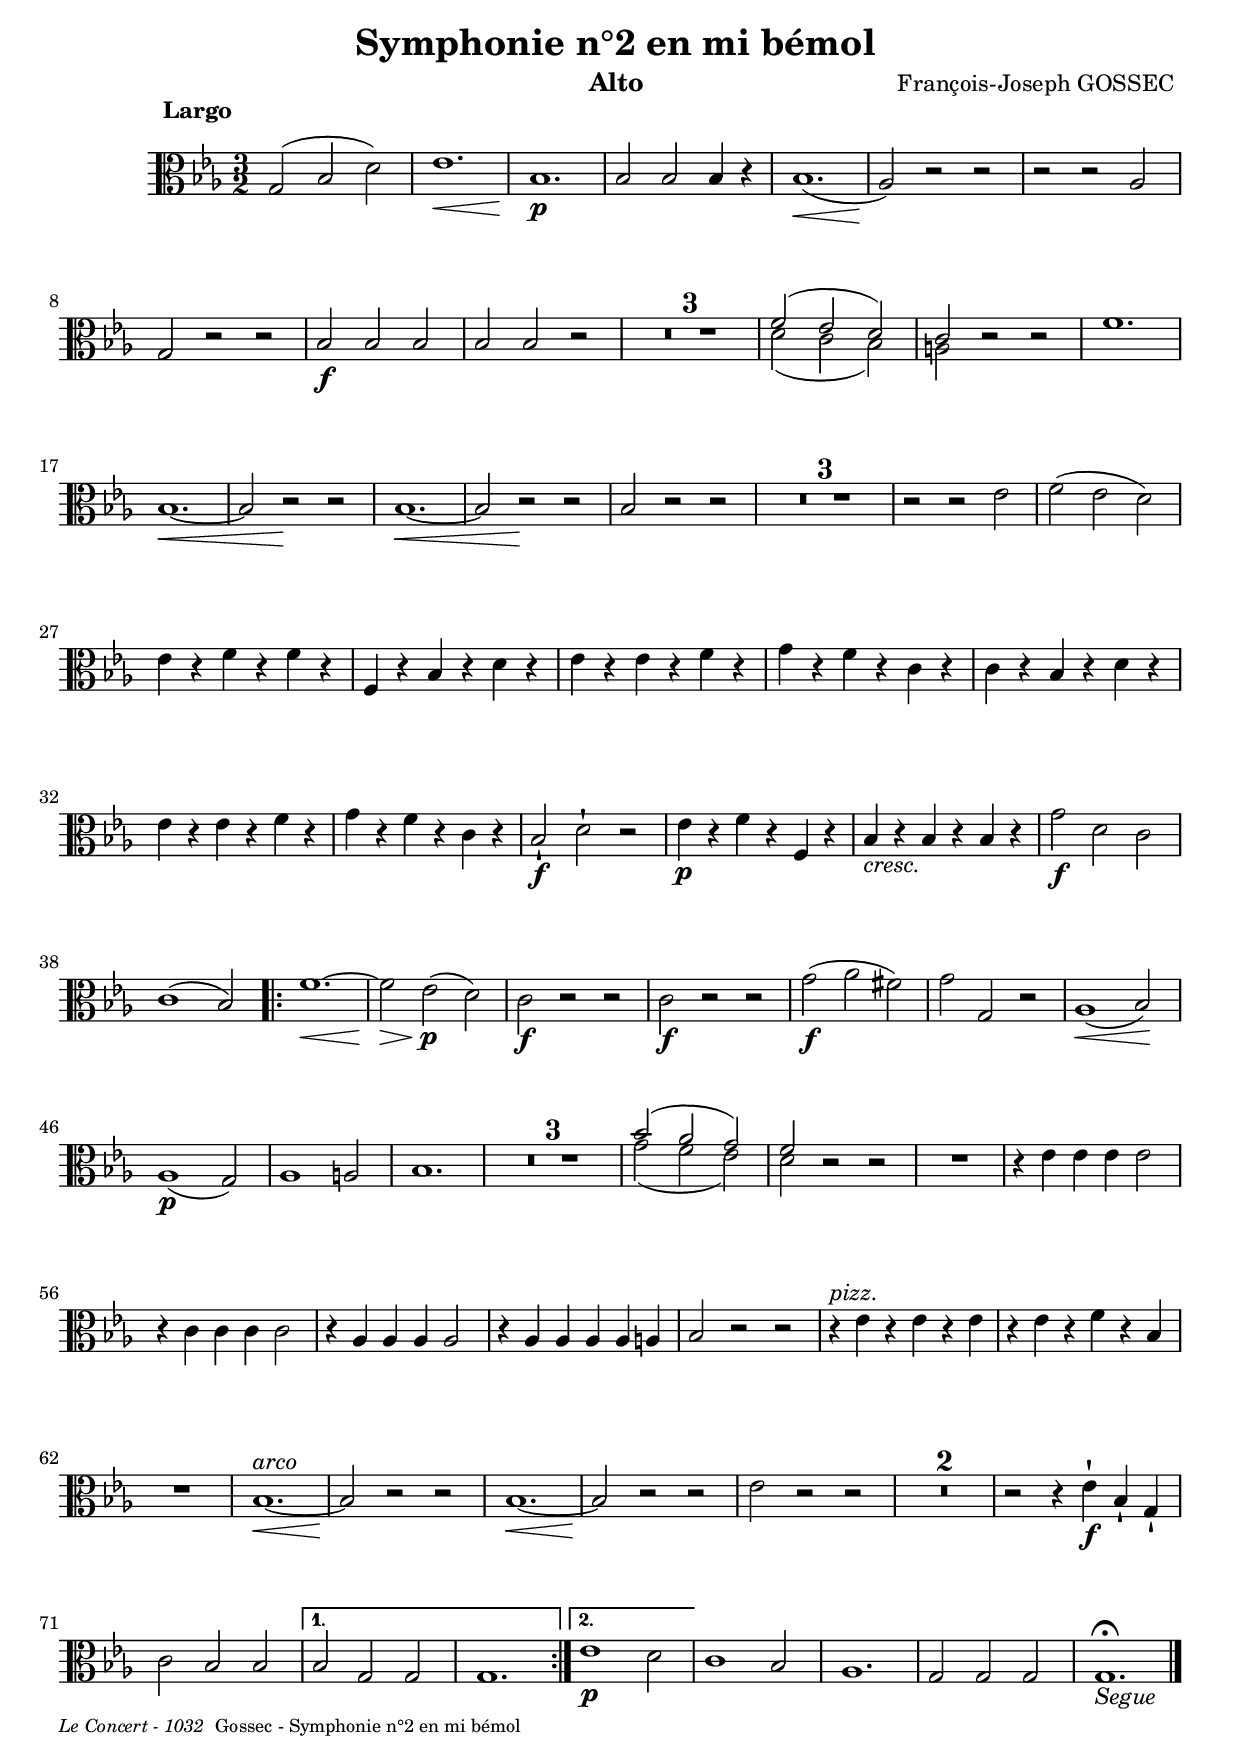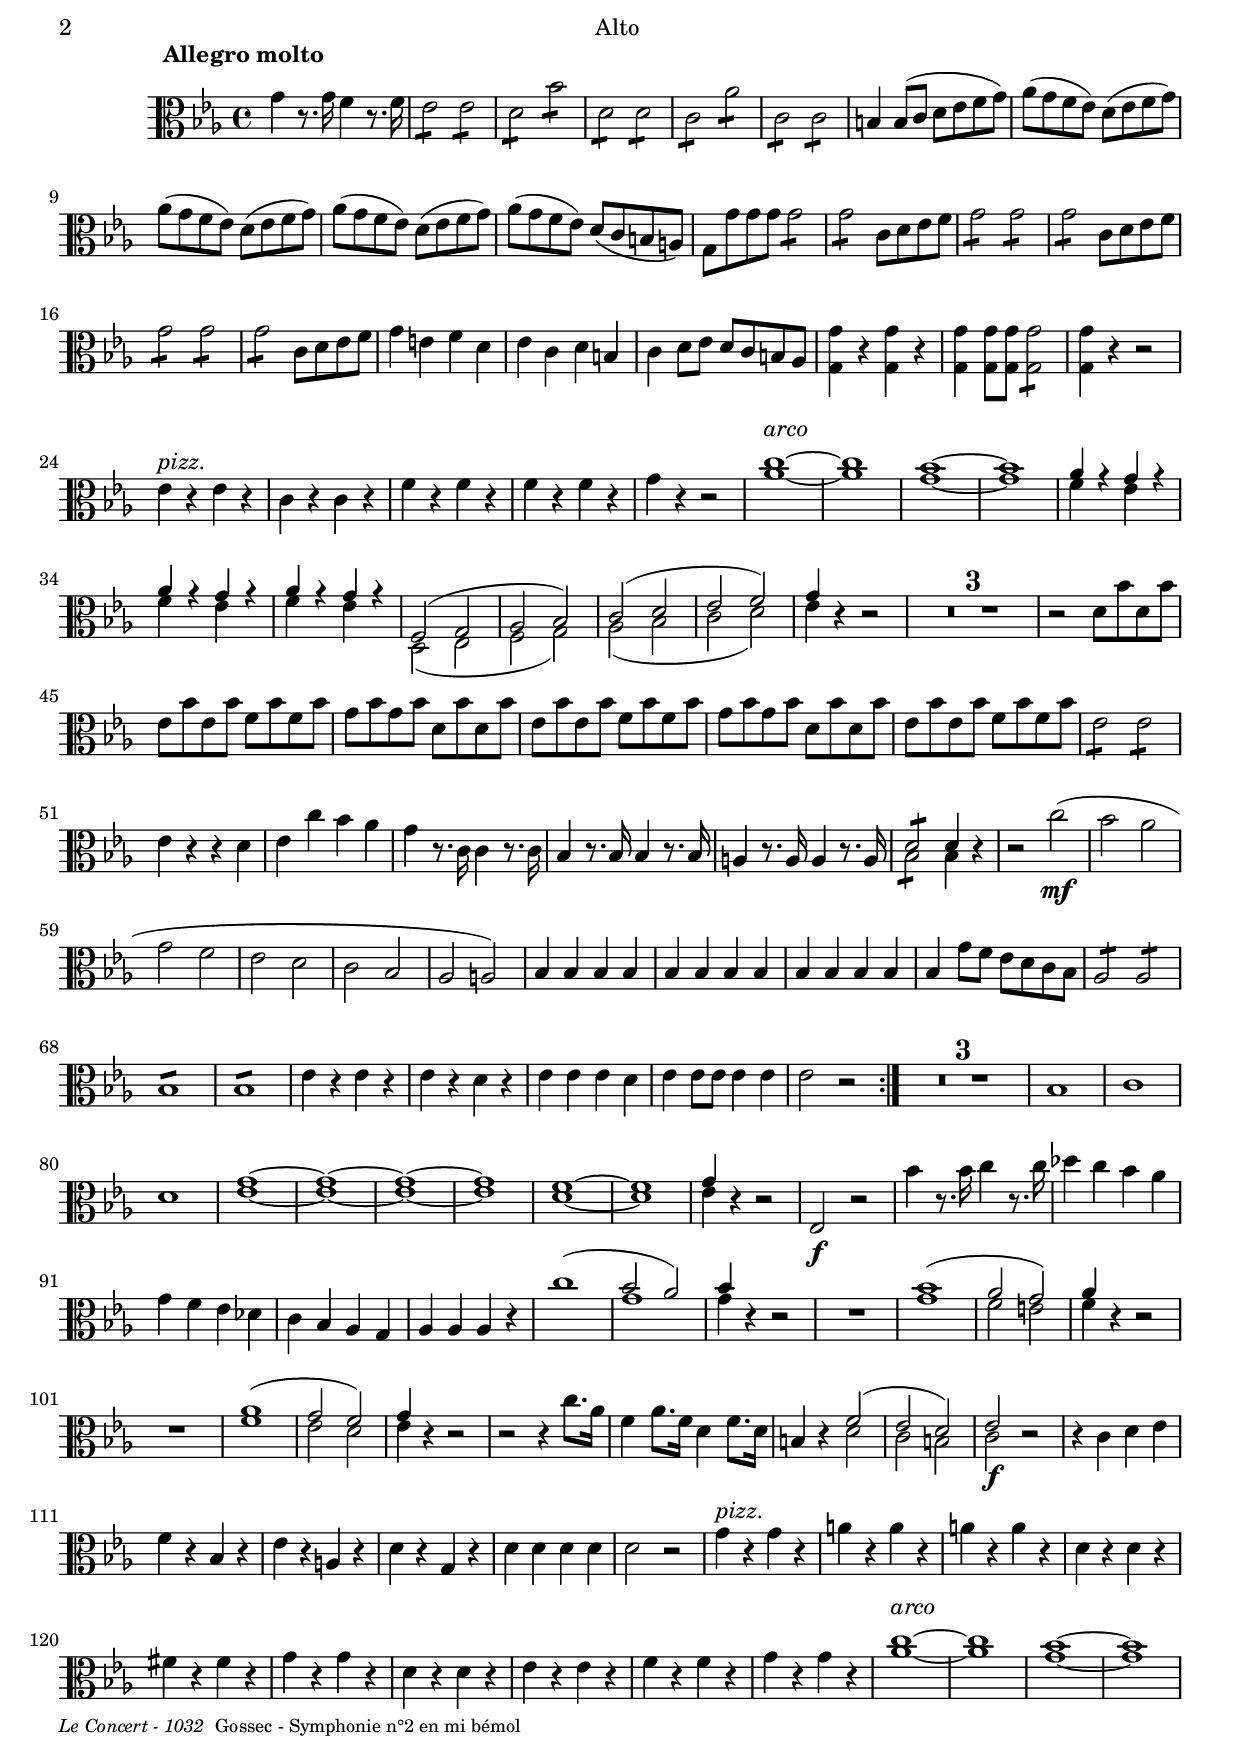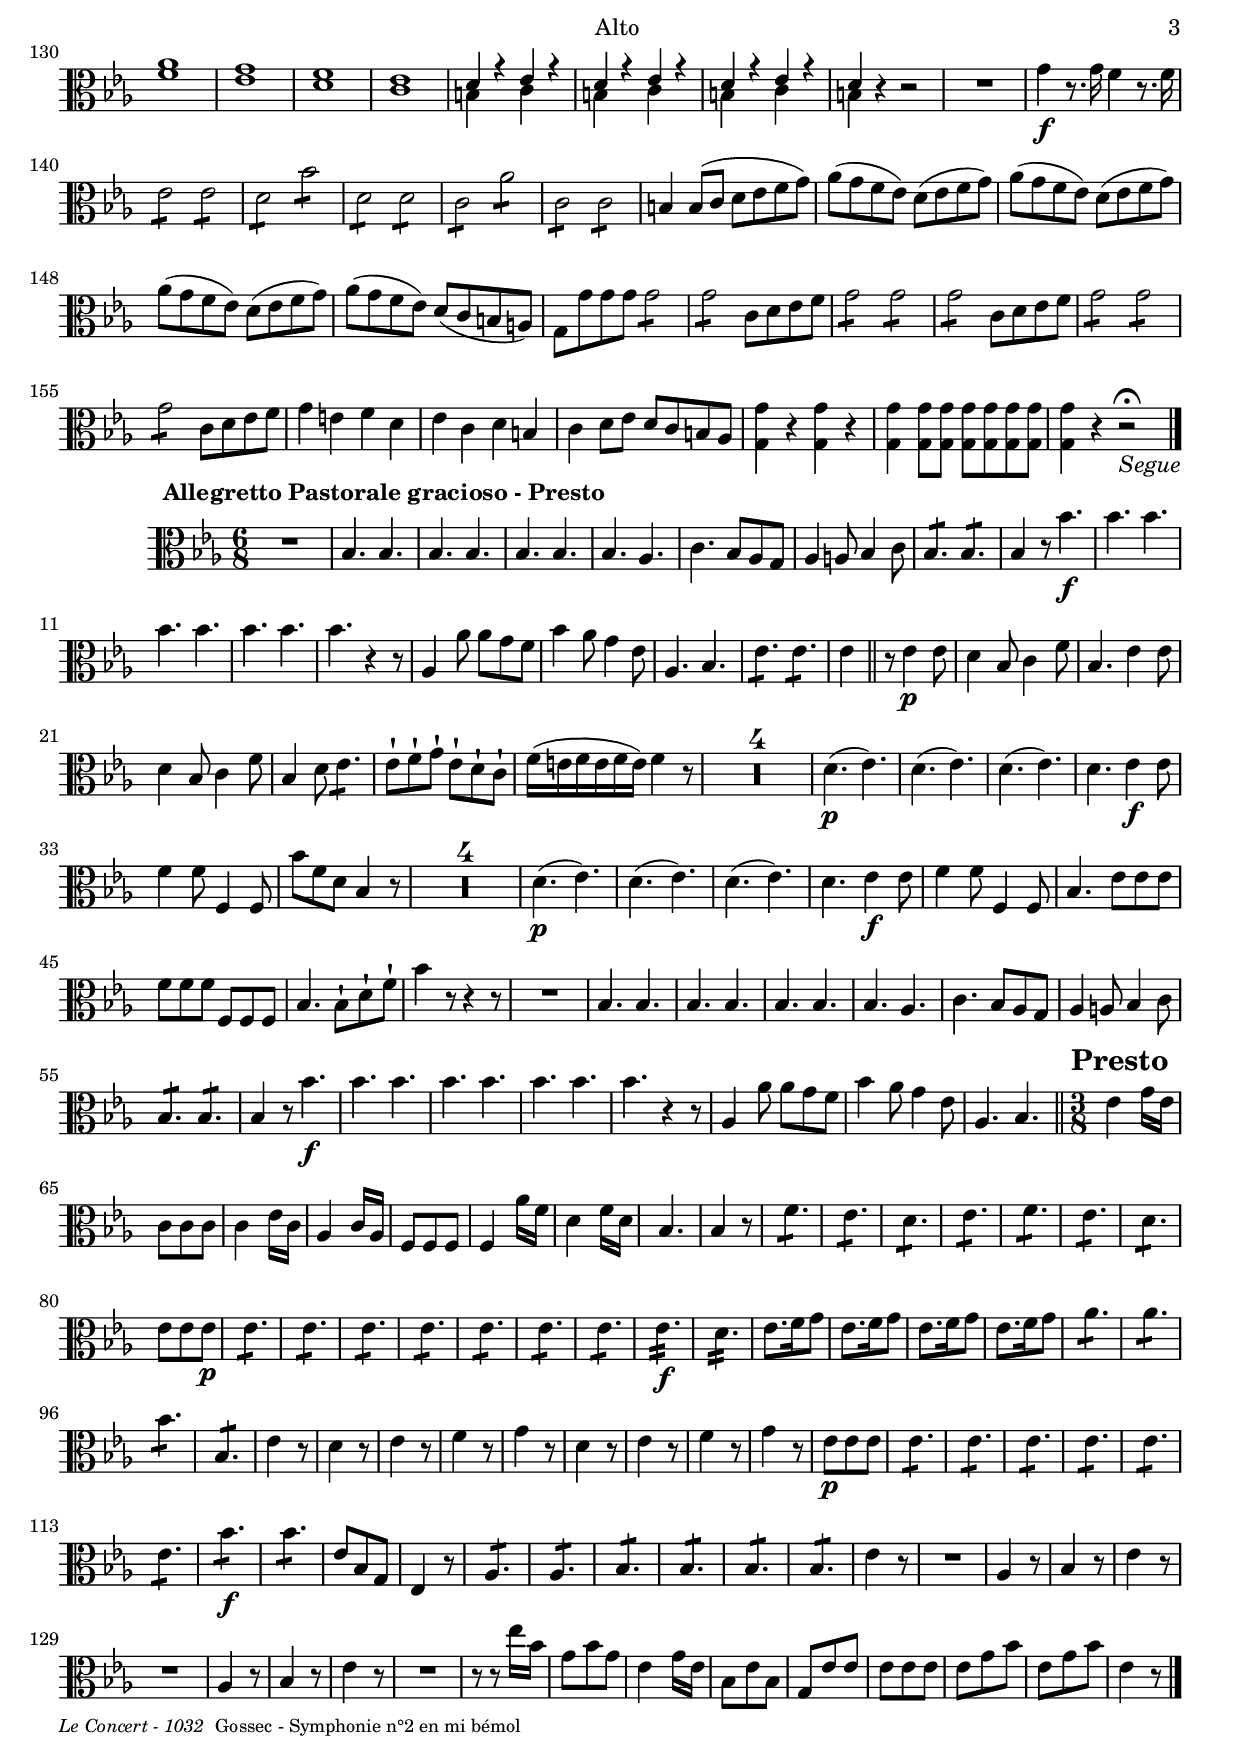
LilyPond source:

\version "2.10.25"

\paper{ #(define page-breaking ly:page-turn-breaking)
         top-margin = 3.0
         bottom-margin = 3.0
         before-title-space = 3.0
         between-system-padding = 3.0
         oddFooterMarkup = \markup {\tiny {\italic{"Le Concert - 1032 "} "Gossec - Symphonie n°2 en mi bémol "}}
         #(set-global-staff-size 24)  
       %  first-page-number = 2
         ragged-last-bottom = ##f
      }

\book{
\header {
    title = 	"Symphonie n°2 en mi bémol "
    composer =	"François-Joseph GOSSEC "
    instrument =	"Alto "
}


\score {
      \new Staff {
         ﻿\version "2.10.25"      %Gossec - Symphonie mi bémol
                        %Alto - 1er mvt
\relative c'{
\clef alto
\key ees \major
\time 3/2




g2( bes d)
ees1.\<
bes\!\p
bes2 bes bes4 r
bes1.\<( 
aes2\!) r r
r r aes
g r r
bes\f bes bes
bes bes r
\set Score.skipBars = ##t R1. * 3 
%
%
<<\voiceOne {f'2( ees d) | c} \\
  \voiceTwo {d2( c bes) | a}>> r2 r
f'1.
bes,\< ~
bes2 r\! r
bes1.\< ~
bes2 r\! r
bes r r
\set Score.skipBars = ##t R1. * 3 
%
%
r2 r ees
f( ees d)
ees4 r f r f r
f, r bes r d r
ees r ees r f r
g r f r c r
c r bes r d r
ees r ees r f r
g r f r c r
bes2-|\f d-| r
ees4\p r f r f, r
bes_\markup{\italic "cresc."} r bes r bes r
g'2\f d c
c1( bes2) \repeat volta 2 {
f'1.\< ~
f2\!\> ees\p( d)
c\f r r
c\f r r
g'\f( aes fis)
g g, r
aes1\<( bes2\!)
aes1\p( g2)
aes1 a2
bes1.
\set Score.skipBars = ##t R1. * 3 
%
%
<<\voiceOne {bes'2( aes g) | f} \\
  \voiceTwo {g2( f ees) | d}>> r2 r
R1.
r4 ees ees ees ees2
r4 c c c c2
r4 aes aes aes aes2
r4 aes aes aes aes a
bes2 r r
r4^\markup{\italic "pizz."} ees r ees r ees
r ees r f r bes,
R1.
bes1.\<^\markup{\italic "arco"} ~
bes2\! r r
bes1.\< ~
bes2\! r r
ees r r
\set Score.skipBars = ##t R1. * 2 
%
r2 r4 ees-|\f bes-| g-|
c2 bes bes }
\alternative { {bes2 g g | g1.} 
   {ees'1\p d2} }
c1 bes2
aes1.
g2 g g
g1.^\fermataMarkup_\markup{\italic "Segue"} \bar "|." 
}
}
         \header { piece =  \markup {\hspace #+10.0 \bold "Largo"}     
                  opus = ""  }
}
\score {
      \new Staff {
         ﻿\version "2.10.25"      %Gossec - Symphonie mi bémol
                        %Alto - 2ème mvt
\relative c'{
\clef alto
\key ees \major
\time 4/4




g'4 r8. g16 f4 r8. f16
ees2:8 ees:
d: bes':
d,: d:
c: aes':
c,: c:
b4 b8( c d ees f g)
\repeat unfold 3 {aes( g f ees) d( ees f g)}
%
%
aes( g f ees) d( c b a)     %SIEBER: aes( g f ees) d( c b aes)
g g' g g g2:8
g: c,8 d ees f
g2:8 g:
g: c,8 d ees f
g2:8 g:
g: c,8 d ees f
g4 e f d
ees c d b
c d8 ees d c b aes
<g g'>4 r <g g'> r
<g g'> <g g'>8 <g g'> <g g'>2:8
<g g'>4 r r2
ees'4^\markup{\italic "pizz."} r ees r
c r c r
f r f r
f r f r
g r r2
<<\voiceOne {c1^\markup{\pad-markup #1.0 \italic "arco"} ~ | c |
      bes ~| bes |
      aes4 r g r | aes r g r |
      aes r g r | f,2( g |
      aes bes) | c( d | 
      ees f) | g4 } \\
  \voiceTwo { aes1 ~ | aes |
      g ~ | g |
      f4 s ees s | f s ees s |
      f s ees s | d,2( ees |
      f g) | aes( bes |
      c d) | ees4 } >> r4 r2
\set Score.skipBars = ##t R1 * 3 
%
%
r2 d8 bes' d, bes'
ees, bes' ees, bes' f bes f bes     % mesures 45 à 49, simile mesure 44 (non écrit sur SIEBER)
g bes g bes d, bes' d, bes'
ees, bes' ees, bes' f bes f bes
g bes g bes d, bes' d, bes'
ees, bes' ees, bes' f bes f bes
ees,2:8 ees:
ees4 r r d
ees c' bes aes
g r8. c,16 c4 r8. c16
bes4 r8. bes16 bes4 r8. bes16
a4 r8. a16 a4 r8. a16
<< \voiceOne {d2:8 d4} \\ \voiceTwo {bes2:8 bes4} >> r4
r2 c'\mf(
bes aes
g f
ees d
c bes
aes a)
bes4 bes bes bes
bes bes bes bes
bes bes bes bes
bes g'8 f ees d c bes 
aes2:8 aes:
bes1:8
bes:
ees4 r ees r
ees r d r
ees ees ees d
ees ees8 ees ees4 ees
ees2 r \bar ":|"
\set Score.skipBars = ##t R1 * 3 
%
%
bes1 
c
d
<< \voiceOne { g1 ~ | g ~ | g ~ | g |
      f ~ | f |
      g4 } \\
   \voiceTwo { ees1 ~ | ees ~ |
      ees ~ | ees |
      d ~ | d |
      es4 } >> r4 r2
ees,\f r
bes''4 r8. bes16 c4 r8. c16
des4 c bes aes
g f ees des
c bes aes g
aes aes aes r
<< \voiceOne { c'1( | bes2 aes) | bes4 } 
   \\
   \voiceTwo { s1 | g1 | g4 } >> r4 r2
R1
<< \voiceOne { bes1( | aes2 g) | aes4) } 
   \\
   \voiceTwo { g1 | f2 e | f4 } >> r4 r2
R1
<< \voiceOne { aes1( | g2 f) | g4) } 
   \\
   \voiceTwo { f1 | ees2 d | ees4 } >> r4 r2
r r4 c'8. aes16
f4 aes8. f16 d4 f8. d16
b4 r << \voiceOne { f'2( | ees d) | ees) } 
   \\
   \voiceTwo { d2 | c b | c\f } >> r2
r4 c d ees
f r bes, r
ees r a, r
d r g, r
d' d d d
d2 r
g4^\markup{\italic "pizz."} r g r
a r a r
a r a r
d, r d r
fis r fis r
g r g r
d r d r
ees r ees r
f r f r
g r g r
<<\voiceOne {c1^\markup{\pad-markup #1.0 \italic "arco"} ~ | c |
      bes ~| bes |
      aes | g |
      f | ees |
      d4 r ees r | d r ees r | 
      d r ees r | d } \\
  \voiceTwo { aes'1 ~ | aes |
      g ~ | g |
      f | ees |
      d | c |
      b4 s c s | b s c s |
      b s c s | b } >> r4 r2
R1
g'4\f r8. g16 f4 r8. f16
ees2:8 ees:
d: bes':
d,: d:
c: aes':
c,: c:
b4 b8( c d ees f g)
\repeat unfold 3 {aes( g f ees) d( ees f g)}
%
%
aes( g f ees) d( c b a)     %SIEBER: aes( g f ees) d( c b aes)
g g' g g g2:8
g: c,8 d ees f
g2:8 g:
g: c,8 d ees f
g2:8 g:
g: c,8 d ees f
g4 e f d
ees c d b
c d8 ees d c b aes
<g g'>4 r <g g'> r
<g g'> <g g'>8 <g g'> <g g'> <g g'> <g g'> <g g'> 
<g g'>4 r r2^\fermataMarkup_\markup{\italic "Segue"} \bar "|." 
}
}
         \header { piece = \markup {\hspace #+10.0 \bold "Allegro molto"}
                  opus = ""  }
}
\score {
      \new Staff {
         ﻿\version "2.10.25"      %Gossec - Symphonie mi bémol
                        %Alto - 3ème mvt
\relative c'{
\clef alto
\key ees \major
\time 6/8




R2.
bes4. bes
bes bes 
bes bes
bes aes
c bes8 aes g
aes4 a8 bes4 c8
bes4.:8 bes:
bes4 r8 bes'4.\f
bes bes
bes bes
bes bes
bes r4 r8
aes,4 aes'8 aes g f
bes4 aes8 g4 es8
aes,4. bes
ees4.:8 ees:
ees4 \bar "||" \noBreak r8 ees4\p ees8
d4 bes8 c4 f8
bes,4. ees4 ees8
d4 bes8 c4 f8
bes,4 d8 ees4.:8
ees8-| f-| g-| ees-| d-| c-|
f16( e f e f e) f4 r8
\set Score.skipBars = ##t R2. * 4 
%
%
%
d4.(\p ees)
d( ees)
d( ees)
d ees4\f ees8
f4 f8 f,4 f8
bes' f d bes4 r8
\set Score.skipBars = ##t R2. * 4 
%
%
%
d4.(\p ees)
d( ees)
d( ees)
d ees4\f ees8
f4 f8 f,4 f8
bes4. ees8 ees ees
f f f f, f f
bes4. bes8-| d-| f-|
bes4 r8 r4 r8
R2.
bes,4. bes
bes bes 
bes bes
bes aes
c bes8 aes g
aes4 a8 bes4 c8
bes4.:8 bes:
bes4 r8 bes'4.\f
bes bes
bes bes
bes bes
bes r4 r8
aes,4 aes'8 aes g f
bes4 aes8 g4 es8
aes,4. bes \bar "||" \override Score.RehearsalMark #'break-align-symbols = #'(time-signature) \override Score.RehearsalMark #'self-alignment-X = #left \override Score.RehearsalMark #'padding = #2.0 \time 3/8 \mark \markup {\bold "Presto"}
ees4 g16 ees
c8 c c
c4 ees16 c
aes4 c16 aes
f8 f f
f4 aes'16 f
d4 f16 d
bes4.
bes4 r8
f'4.:8
ees:
d:
ees:
f:
ees:
d:
ees8 ees ees\p
\repeat unfold 7 {ees4.:8}
%
%
%
%
%
%
ees4.:16\f
d:
\repeat unfold 4 {ees8. f16 g8}
%
%
%
aes4.:8
aes:
bes:
bes,:
ees4 r8
d4 r8
ees4 r8
f4 r8
g4 r8
d4 r8
ees4 r8
f4 r8
g4 r8
ees8\p ees ees
\repeat unfold 6 {ees4.:8}
%
%
%
%
%
bes':\f
bes:
ees,8 bes g
ees4 r8
aes4.:8
aes:
bes:
bes:
bes:
bes:
ees4 r8
R4.
aes,4 r8
bes4 r8
ees4 r8
R4.
aes,4 r8
bes4 r8
ees4 r8
R4.
r8 r ees'16 bes
g8 bes g
ees4 g16 ees
bes8 ees bes
g ees' ees
ees ees ees
ees g bes
ees, g bes
ees,4 r8 \bar "|." 
}
}
         \header { piece = \markup {\hspace #+10.0 \bold "Allegretto Pastorale gracioso - Presto"}
                  opus = ""  }
}
}
